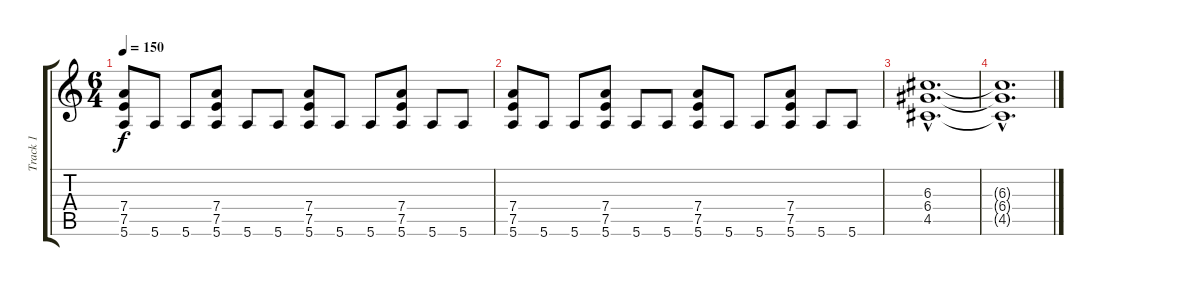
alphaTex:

\track ("Track 1" "Track 1") {instrument overdrivenguitar}
\staff {score tabs}
\tuning (E4 B3 G3 D3 A2 E2) {hide}
\ts (6 4)
\tempo 150
\clef g2
\ks c
(7.4 7.5 5.6).8{dy f} 5.6.8 5.6.8 (7.4 7.5 5.6).8 5.6.8 5.6.8 (7.4 7.5 5.6).8 5.6.8 5.6.8 (7.4 7.5 5.6).8 5.6.8 5.6.8 |
(7.4 7.5 5.6).8 5.6.8 5.6.8 (7.4 7.5 5.6).8 5.6.8 5.6.8 (7.4 7.5 5.6).8 5.6.8 5.6.8 (7.4 7.5 5.6).8 5.6.8 5.6.8 |
(6.3{hac} 6.4{hac} 4.5{hac}).1{d} |
(6.3{hac t} 6.4{hac t} 4.5{hac t}).1{d}
